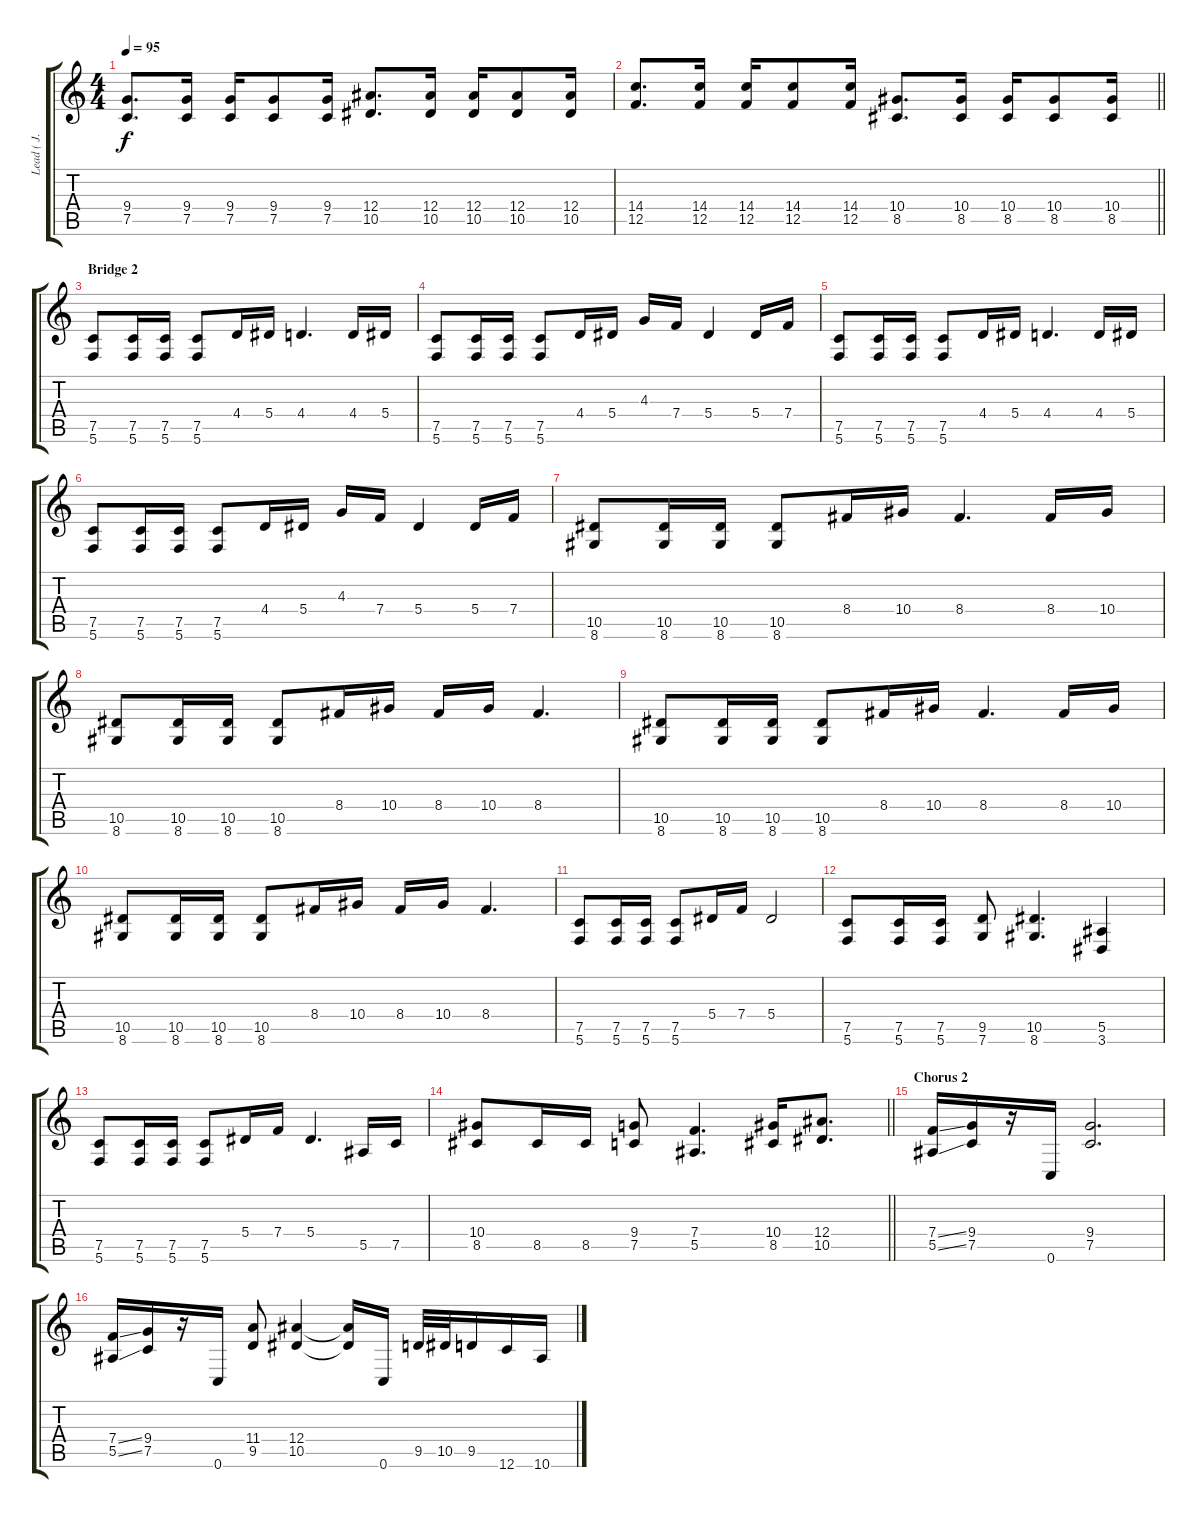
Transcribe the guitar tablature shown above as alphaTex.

\track ("Lead ( J. D. Cronise ) " "Lead ( J. ") {instrument distortionguitar}
\staff {score tabs}
\tuning (C4 G3 Eb3 Bb2 F2 C2) {hide}
\ts (4 4)
\tempo 95
\clef g2
\ks c
(9.4 7.5).8{d dy f} (9.4 7.5).16 (9.4 7.5).16 (9.4 7.5).8 (9.4 7.5).16 (12.4 10.5).8{d} (12.4 10.5).16 (12.4 10.5).16 (12.4 10.5).8 (12.4 10.5).16 |
\barLineRight lightlight
(14.4 12.5).8{d} (14.4 12.5).16 (14.4 12.5).16 (14.4 12.5).8 (14.4 12.5).16 (10.4 8.5).8{d} (10.4 8.5).16 (10.4 8.5).16 (10.4 8.5).8 (10.4 8.5).16 |
\section ("" "Bridge 2")
(7.5 5.6).8 (7.5 5.6).16 (7.5 5.6).16 (7.5 5.6).8 4.4.16 5.4.16 4.4.4{d} 4.4.16 5.4.16 |
(7.5 5.6).8 (7.5 5.6).16 (7.5 5.6).16 (7.5 5.6).8 4.4.16 5.4.16 4.3.16 7.4.16 5.4.4 5.4.16 7.4.16 |
(7.5 5.6).8 (7.5 5.6).16 (7.5 5.6).16 (7.5 5.6).8 4.4.16 5.4.16 4.4.4{d} 4.4.16 5.4.16 |
(7.5 5.6).8 (7.5 5.6).16 (7.5 5.6).16 (7.5 5.6).8 4.4.16 5.4.16 4.3.16 7.4.16 5.4.4 5.4.16 7.4.16 |
(10.5 8.6).8 (10.5 8.6).16 (10.5 8.6).16 (10.5 8.6).8 8.4.16 10.4.16 8.4.4{d} 8.4.16 10.4.16 |
(10.5 8.6).8 (10.5 8.6).16 (10.5 8.6).16 (10.5 8.6).8 8.4.16 10.4.16 8.4.16 10.4.16 8.4.4{d} |
(10.5 8.6).8 (10.5 8.6).16 (10.5 8.6).16 (10.5 8.6).8 8.4.16 10.4.16 8.4.4{d} 8.4.16 10.4.16 |
(10.5 8.6).8 (10.5 8.6).16 (10.5 8.6).16 (10.5 8.6).8 8.4.16 10.4.16 8.4.16 10.4.16 8.4.4{d} |
(7.5 5.6).8 (7.5 5.6).16 (7.5 5.6).16 (7.5 5.6).8 5.4.16 7.4.16 5.4.2 |
(7.5 5.6).8 (7.5 5.6).16 (7.5 5.6).16 (9.5 7.6).8 (10.5 8.6).4{d} (5.5 3.6).4 |
(7.5 5.6).8 (7.5 5.6).16 (7.5 5.6).16 (7.5 5.6).8 5.4.16 7.4.16 5.4.4{d} 5.5.16 7.5.16 |
\barLineRight lightlight
(10.4 8.5).8 8.5.16 8.5.16 (9.4 7.5).8 (7.4 5.5).4{d} (10.4 8.5).16 (12.4 10.5).8{d} |
\section ("" "Chorus 2")
(7.4{ss} 5.5{ss}).16 (9.4 7.5).16 r.16 0.6.16 (9.4 7.5).2{d} |
(7.4{ss} 5.5{ss}).16 (9.4 7.5).16 r.16 0.6.16 (11.4 9.5).8 (12.4 10.5).4 (12.4{t} 10.5{t}).16 0.6.16 9.5.32 10.5.32 9.5.16 12.6.16 10.6.16
